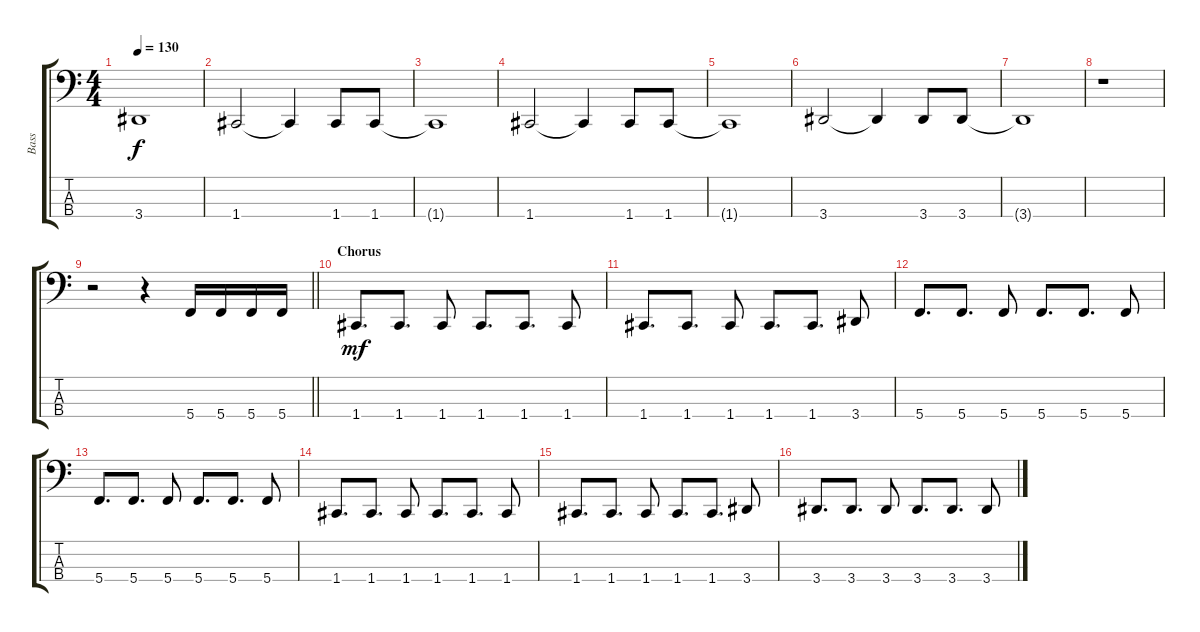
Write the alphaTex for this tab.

\track ("Bass" "Bass") {instrument electricbasspick}
\staff {score tabs}
\tuning (F2 C2 G1 C1) {hide}
\ts (4 4)
\tempo 130
\clef f4
\ks c
3.4{t}.1{dy f} |
1.4.2 1.4{t}.4 1.4.8 1.4.8 |
1.4{t}.1 |
1.4.2 1.4{t}.4 1.4.8 1.4.8 |
1.4{t}.1 |
3.4.2 3.4{t}.4 3.4.8 3.4.8 |
3.4{t}.1 |
r.1 |
\barLineRight lightlight
r.2 r.4 5.4.16 5.4.16 5.4.16 5.4.16 |
\section ("" "Chorus")
1.4.8{d dy mf} 1.4.8{d} 1.4.8 1.4.8{d} 1.4.8{d} 1.4.8 |
1.4.8{d} 1.4.8{d} 1.4.8 1.4.8{d} 1.4.8{d} 3.4.8 |
5.4.8{d} 5.4.8{d} 5.4.8 5.4.8{d} 5.4.8{d} 5.4.8 |
5.4.8{d} 5.4.8{d} 5.4.8 5.4.8{d} 5.4.8{d} 5.4.8 |
1.4.8{d} 1.4.8{d} 1.4.8 1.4.8{d} 1.4.8{d} 1.4.8 |
1.4.8{d} 1.4.8{d} 1.4.8 1.4.8{d} 1.4.8{d} 3.4.8 |
3.4.8{d} 3.4.8{d} 3.4.8 3.4.8{d} 3.4.8{d} 3.4.8
